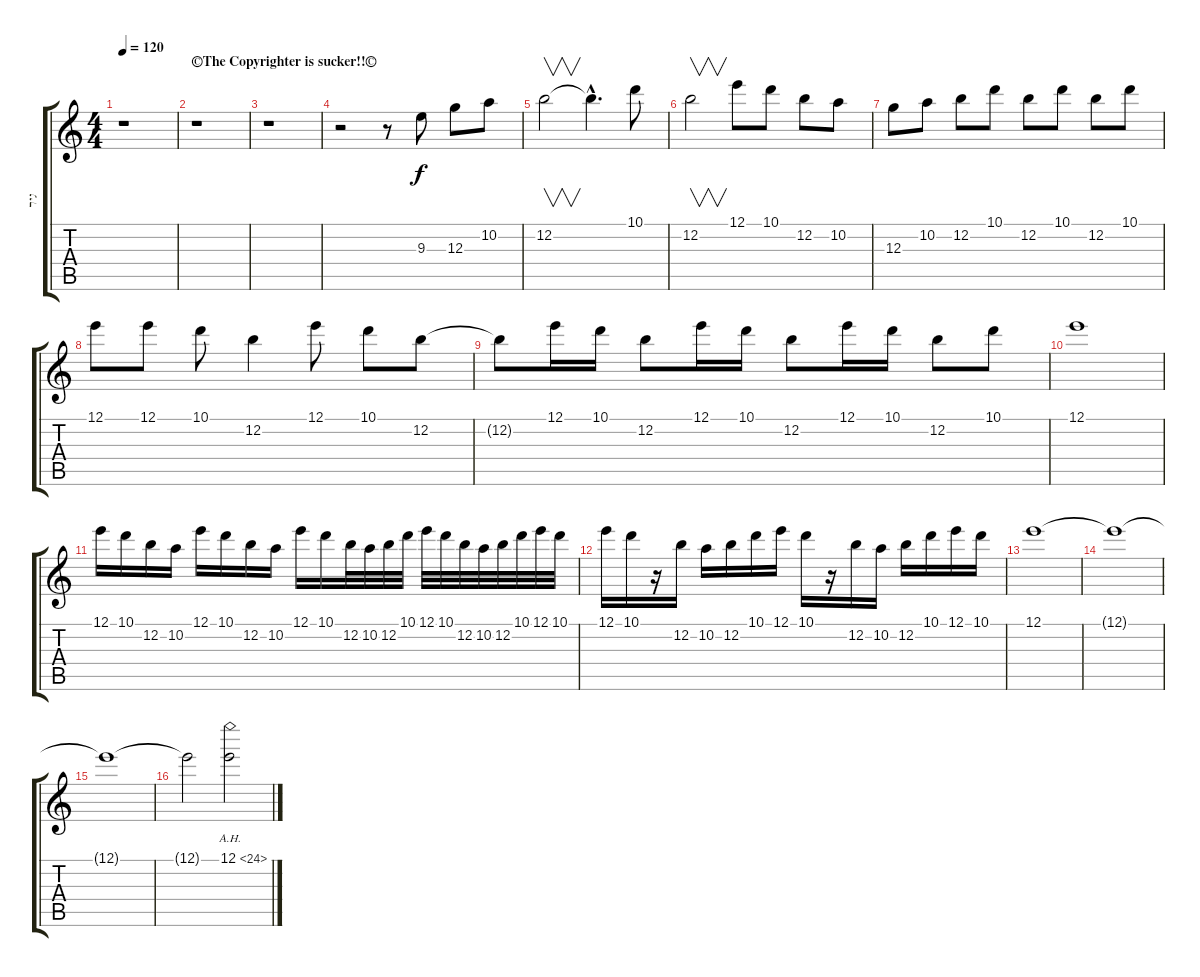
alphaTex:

\track ("ניר" "ניר") {instrument overdrivenguitar}
\staff {score tabs}
\tuning (E4 B3 G3 D3 A2 E2) {hide}
\ts (4 4)
\tempo 120
\clef g2
\ks c
r.1{dy f instrument overdrivenguitar} |
\section ("" "©The Copyrighter is sucker!!©")
r.1 |
r.1 |
r.2 r.8 9.3.8 12.3.8 10.2.8 |
12.2.2{v} 12.2{hac t}.4{d} 10.1.8 |
12.2.2{v} 12.1.8 10.1.8 12.2.8 10.2.8 |
12.3.8 10.2.8 12.2.8 10.1.8 12.2.8 10.1.8 12.2.8 10.1.8 |
12.1.8 12.1.8 10.1.8 12.2.4 12.1.8 10.1.8 12.2.8 |
12.2{t}.8 12.1.16 10.1.16 12.2.8 12.1.16 10.1.16 12.2.8 12.1.16 10.1.16 12.2.8 10.1.8 |
12.1.1 |
12.1.16 10.1.16 12.2.16 10.2.16 12.1.16 10.1.16 12.2.16 10.2.16 12.1.16 10.1.16 12.2.32 10.2.32 12.2.32 10.1.32 12.1.32 10.1.32 12.2.32 10.2.32 12.2.32 10.1.32 12.1.32 10.1.32 |
12.1.16 10.1.16 r.16 12.2.16 10.2.16 12.2.16 10.1.16 12.1.16 10.1.16 r.16 12.2.16 10.2.16 12.2.16 10.1.16 12.1.16 10.1.16 |
12.1.1 |
12.1{t}.1{volume 10} |
12.1{t}.1{volume 6} |
12.1{t}.2{volume 6} 12.1{ah 12}.2{volume 10}
